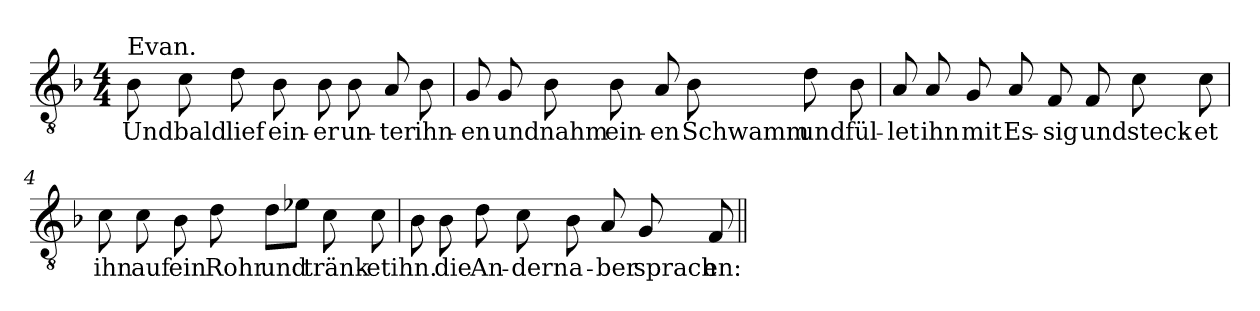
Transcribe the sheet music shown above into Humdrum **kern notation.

**kern	**text
*part1	*part1
*staff1	*staff1
!!LO:PB:g=z
*clefGv2	*
*k[b-]	*
*F:	*
*M4/4	*
=1	=1
!LO:TX:a:t=Evan.	!
!	!LO:LY:b:color=#000000
8B-i\	Und
!	!LO:LY:b:color=#000000
8ci\	bald
!	!LO:LY:b:color=#000000
8di\	lief
!	!LO:LY:b:color=#000000
8B-i\	ein-
!	!LO:LY:b:color=#000000
8B-i\	-er
!	!LO:LY:b:color=#000000
8B-i\	un-
!	!LO:LY:b:color=#000000
8Ai/	-ter
!	!LO:LY:b:color=#000000
8B-i\	ihn-
=2	=2
!	!LO:LY:b:color=#000000
8Gi/	-en
!	!LO:LY:b:color=#000000
8Gi/	und
!	!LO:LY:b:color=#000000
8B-i\	nahm
!	!LO:LY:b:color=#000000
8B-i\	ein-
!	!LO:LY:b:color=#000000
8Ai/	-en
!	!LO:LY:b:color=#000000
8B-i\	Schwamm
!	!LO:LY:b:color=#000000
8di\	und
!	!LO:LY:b:color=#000000
8B-i\	fül-
!!LO:LB:g=z
=3	=3
!	!LO:LY:b:color=#000000
8Ai/	-let
!	!LO:LY:b:color=#000000
8Ai/	ihn
!	!LO:LY:b:color=#000000
8Gi/	mit
!	!LO:LY:b:color=#000000
8Ai/	Es-
!	!LO:LY:b:color=#000000
8Fi/	-sig
!	!LO:LY:b:color=#000000
8Fi/	und
!	!LO:LY:b:color=#000000
8ci\	steck-
!	!LO:LY:b:color=#000000
8ci\	-et
=4	=4
!	!LO:LY:b:color=#000000
8ci\	ihn
!	!LO:LY:b:color=#000000
8ci\	auf
!	!LO:LY:b:color=#000000
8B-i\	ein
!	!LO:LY:b:color=#000000
8di\	Rohr
!	!LO:LY:b:color=#000000
8di\L	und
8e-Xi\J	.
!	!LO:LY:b:color=#000000
8ci\	tränk-
!	!LO:LY:b:color=#000000
8ci\	-et
=5	=5
!	!LO:LY:b:color=#000000
8B-i\	ihn.
!	!LO:LY:b:color=#000000
8B-i\	die
!	!LO:LY:b:color=#000000
8di\	An-
!	!LO:LY:b:color=#000000
8ci\	-dern
!	!LO:LY:b:color=#000000
8B-i\	a-
!	!LO:LY:b:color=#000000
8Ai/	-ber
!	!LO:LY:b:color=#000000
8Gi/	sprach
!	!LO:LY:b:color=#000000
8Fi/	en:
=||	=||
*-	*-
